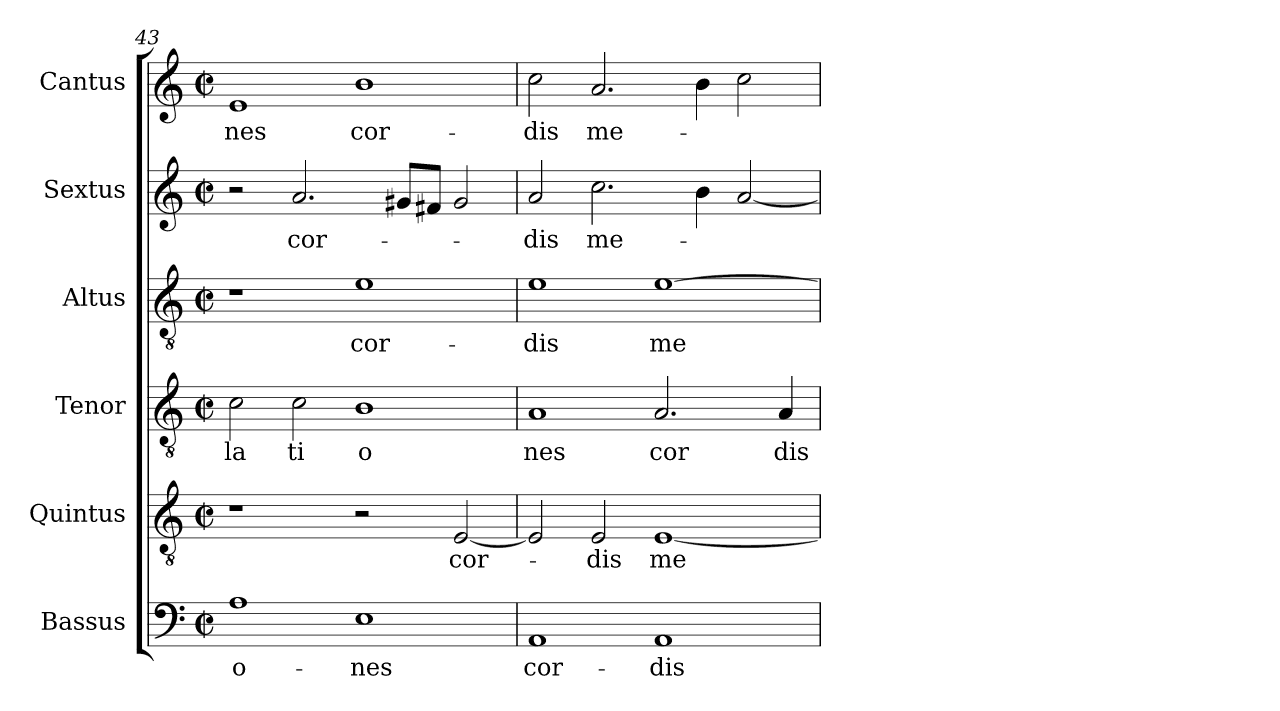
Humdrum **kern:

**kern	**text	**kern	**text	**kern	**text	**kern	**text	**kern	**text	**kern	**text
*part6	*part6	*part5	*part5	*part4	*part4	*part3	*part3	*part2	*part2	*part1	*part1
*staff6	*staff6	*staff5	*staff5	*staff4	*staff4	*staff3	*staff3	*staff2	*staff2	*staff1	*staff1
*I"Bassus	*	*I"Quintus	*	*I"Tenor	*	*I"Altus	*	*I"Sextus	*	*I"Cantus	*
!!LO:LB:g=z
*clefF4	*	*clefGv2	*	*clefGv2	*	*clefGv2	*	*clefG2	*	*clefG2	*
*	*	*	*	*	*	*k[]	*	*	*	*	*
*	*	*	*	*	*	*C:	*	*	*	*	*
*M2/2	*	*M2/2	*	*M2/2	*	*M2/2	*	*M2/2	*	*M2/2	*
*met(c|)	*	*met(c|)	*	*met(c|)	*	*met(c|)	*	*met(c|)	*	*met(c|)	*
=43	=43	=43	=43	=43	=43	=43	=43	=43	=43	=43	=43
!	!LO:LY:b:cj	!	!	!	!LO:LY:b:cj	!	!	!	!	!	!LO:LY:b:cj
1A	-o-	1r	.	2c\	la	1r	.	2r	.	1e	nes
!	!	!	!	!	!LO:LY:b:cj	!	!	!	!LO:LY:b	!	!
.	.	.	.	2c\	ti	.	.	2.a/	cor-	.	.
!	!LO:LY:b:cj	!	!	!	!LO:LY:b:cj	!	!LO:LY:b:cj	!	!	!	!LO:LY:b:cj
1E	-nes	2r	.	1B	o	1e	cor-	.	.	1b	cor-
.	.	.	.	.	.	.	.	8g#/L	.	.	.
.	.	.	.	.	.	.	.	8f#/J	.	.	.
!	!	!	!LO:LY:b	!	!	!	!	!	!	!	!
.	.	[<2E/	cor-	.	.	.	.	2g#/	.	.	.
=44	=44	=44	=44	=44	=44	=44	=44	=44	=44	=44	=44
!	!LO:LY:b:cj	!	!	!	!LO:LY:b:cj	!	!LO:LY:b:cj	!	!LO:LY:b:cj	!	!LO:LY:b:cj
1AA	cor-	2E/]	.	1A	nes	1e	-dis	2a/	-dis	2cc\	-dis
!	!	!	!LO:LY:b:cj	!	!	!	!	!	!LO:LY:b	!	!LO:LY:b
.	.	2E/	-dis	.	.	.	.	2.cc\	me-	2.a/	me-
!	!LO:LY:b:cj	!	!LO:LY:b:cj	!	!LO:LY:b:cj	!	!LO:LY:b:cj	!	!	!	!
1AA	-dis-	[<1E	me-	2.A/	cor	[>1e	me-	.	.	.	.
.	.	.	.	.	.	.	.	4b\	.	4b\	.
.	.	.	.	.	.	.	.	[<2a/	.	2cc\	.
!	!	!	!	!	!LO:LY:b:cj	!	!	!	!	!	!
.	.	.	.	4A/	dis	.	.	.	.	.	.
=	=	=	=	=	=	=	=	=	=	=	=
*-	*-	*-	*-	*-	*-	*-	*-	*-	*-	*-	*-
